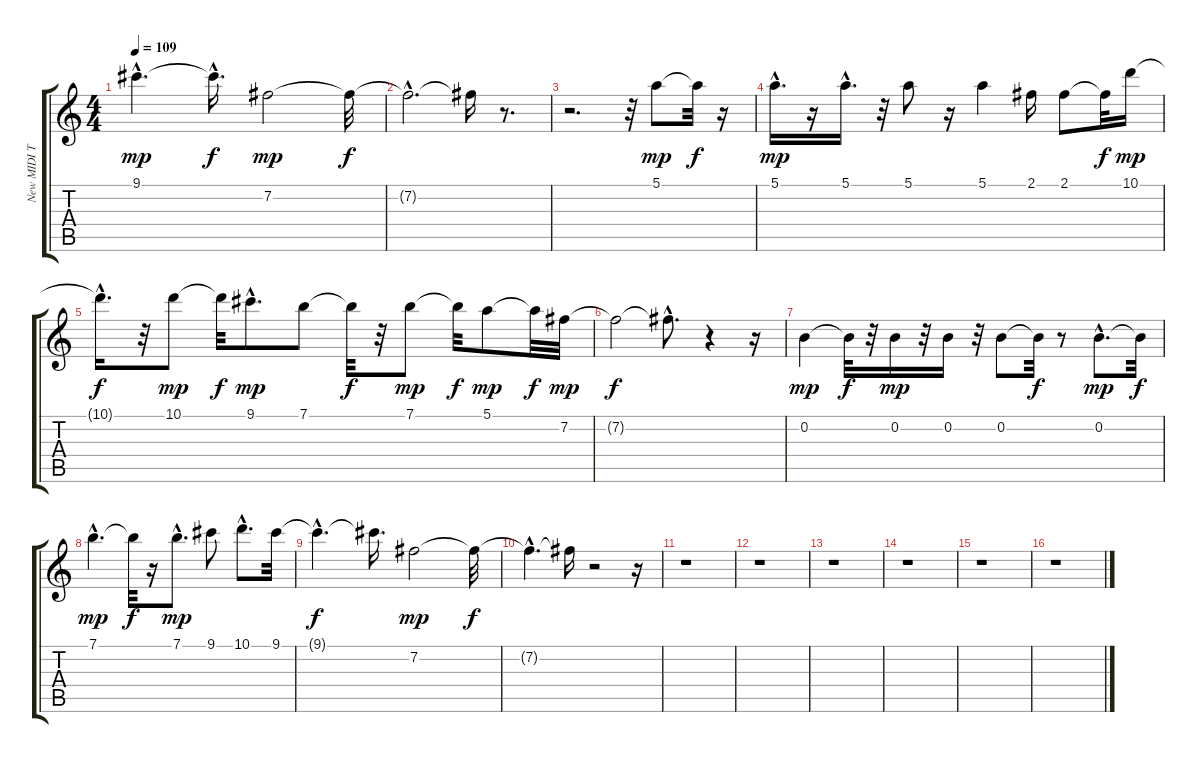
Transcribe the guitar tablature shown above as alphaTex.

\track ("New MIDI Track" "New MIDI T") {instrument acousticguitarnylon}
\staff {score tabs}
\tuning (E4 B3 G3 D3 A2 E2) {hide}
\ts (4 4)
\tempo 109
\clef g2
\ks c
9.1{hac}.4{d dy mp} 9.1{hac t}.16{d dy f} 7.2.2{dy mp} 7.2{t}.32{dy f} |
7.2{hac t}.2{d} 7.2{t}.16 r.8{d} |
r.2{d} r.32 5.1.8{dy mp} 5.1{t}.32{dy f} r.16 |
5.1{hac}.16{d dy mp} r.16 5.1{hac}.16{d} r.32 5.1.8 r.16 5.1.4 2.1.16 2.1.8 2.1{t}.32{dy f} 10.1.16{dy mp} |
10.1{hac t}.16{d dy f} r.32 10.1.8{dy mp} 10.1{t}.32{dy f} 9.1{hac}.8{d dy mp} 7.1.8 7.1{t}.32{dy f} r.32 7.1.8{dy mp} 7.1{t}.32{dy f} 5.1.8{dy mp} 5.1{t}.32{dy f} 7.2.32{dy mp} |
7.2{t}.2{dy f} 7.2{hac t}.8{d} r.4 r.16 |
0.2.4{dy mp} 0.2{t}.32{dy f} r.32 0.2.16{dy mp} r.32 0.2.16 r.32 0.2.8 0.2{t}.32{dy f} r.8 0.2{hac}.8{d dy mp} 0.2{t}.32{dy f} |
7.1{hac}.4{d dy mp} 7.1{t}.32{dy f} r.16 7.1{hac}.8{d dy mp} 9.1.8 10.1{hac}.8{d} 9.1.32 |
9.1{hac t}.4{d dy f} 9.1{t}.16{d} 7.2.2{dy mp} 7.2{t}.32{dy f} |
7.2{hac t}.4{d} 7.2{t}.16 r.2 r.16 |
r.1 |
r.1 |
r.1 |
r.1 |
r.1 |
r.1
